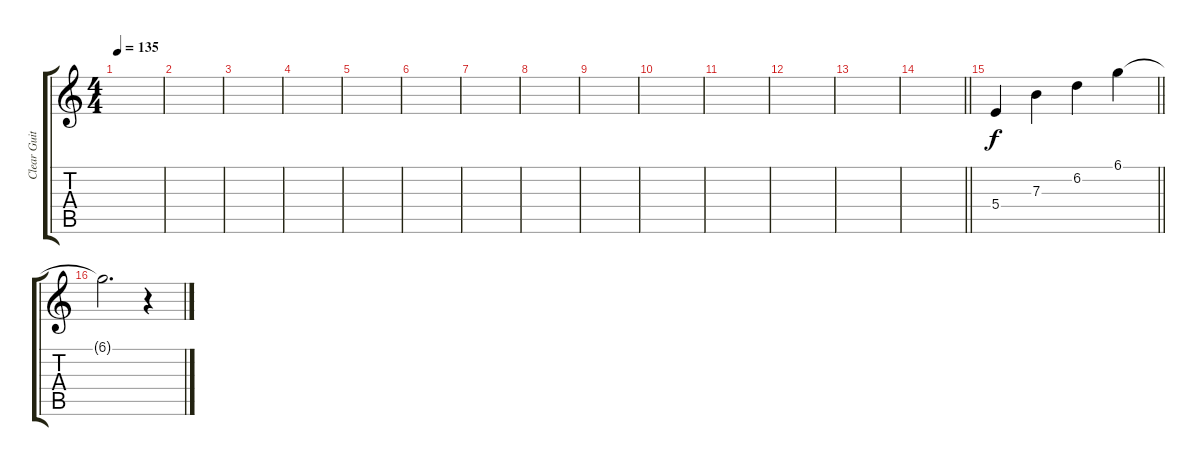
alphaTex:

\track ("Clear Guitar" "Clear Guit") {instrument acousticguitarsteel}
\staff {score tabs}
\tuning (Db4 Ab3 E3 B2 Gb2 B1) {hide}
\ts (4 4)
\tempo 135
\clef g2
\ks c
|
|
|
|
|
|
|
|
|
|
|
|
|
\barLineRight lightlight
|
\barLineRight lightlight
5.4.4 7.3.4 6.2.4 6.1.4 |
6.1{t}.2{d} r.4
